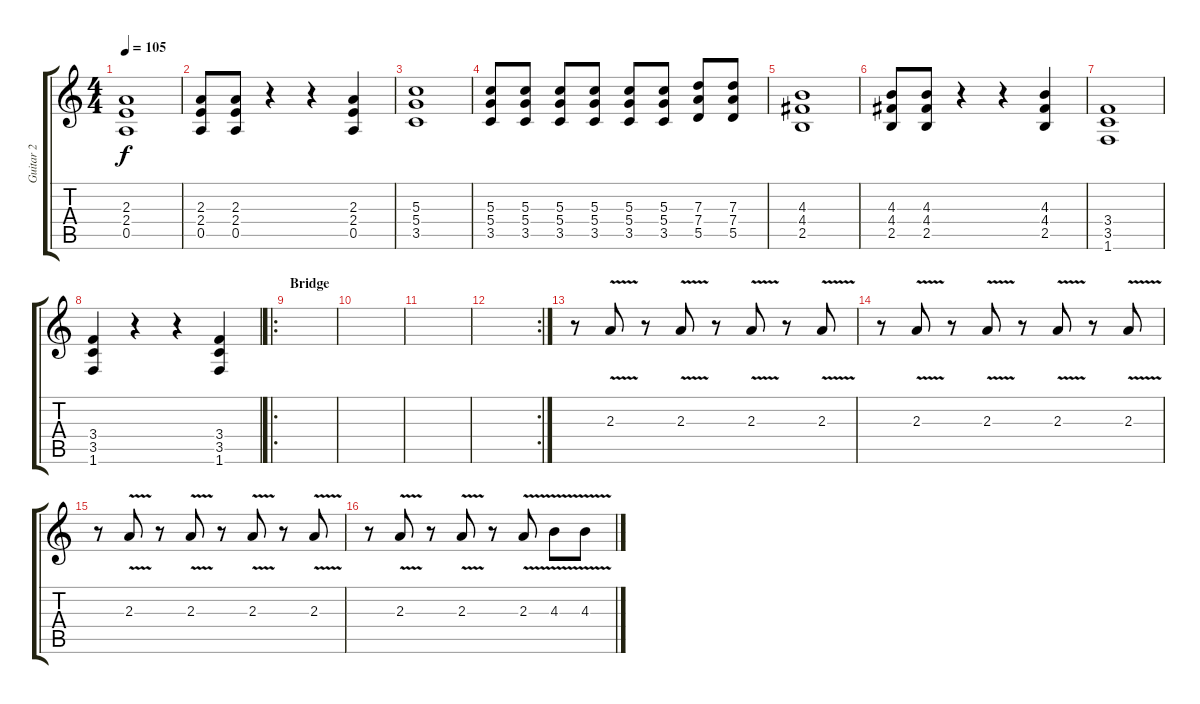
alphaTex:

\track ("Guitar 2" "Guitar 2") {instrument distortionguitar}
\staff {score tabs}
\tuning (E4 B3 G3 D3 A2 E2) {hide}
\ts (4 4)
\tempo 105
\clef g2
\ks c
(2.3 2.4 0.5).1{dy f} |
(2.3 2.4 0.5).8 (2.3 2.4 0.5).8 r.4 r.4 (2.3 2.4 0.5).4 |
(5.3 5.4 3.5).1 |
(5.3 5.4 3.5).8 (5.3 5.4 3.5).8 (5.3 5.4 3.5).8 (5.3 5.4 3.5).8 (5.3 5.4 3.5).8 (5.3 5.4 3.5).8 (7.3 7.4 5.5).8 (7.3 7.4 5.5).8 |
(4.3 4.4 2.5).1 |
(4.3 4.4 2.5).8 (4.3 4.4 2.5).8 r.4 r.4 (4.3 4.4 2.5).4 |
(3.4 3.5 1.6).1 |
(3.4 3.5 1.6).4 r.4 r.4 (3.4 3.5 1.6).4 |
\ro
\section ("" "Bridge")
|
|
|
\rc 2
|
r.8 2.3{v}.8 r.8 2.3{v}.8 r.8 2.3{v}.8 r.8 2.3{v}.8 |
r.8 2.3{v}.8 r.8 2.3{v}.8 r.8 2.3{v}.8 r.8 2.3{v}.8 |
r.8 2.3{v}.8 r.8 2.3{v}.8 r.8 2.3{v}.8 r.8 2.3{v}.8 |
r.8 2.3{v}.8 r.8 2.3{v}.8 r.8 2.3{v}.8 4.3{v}.8 4.3{v}.8
